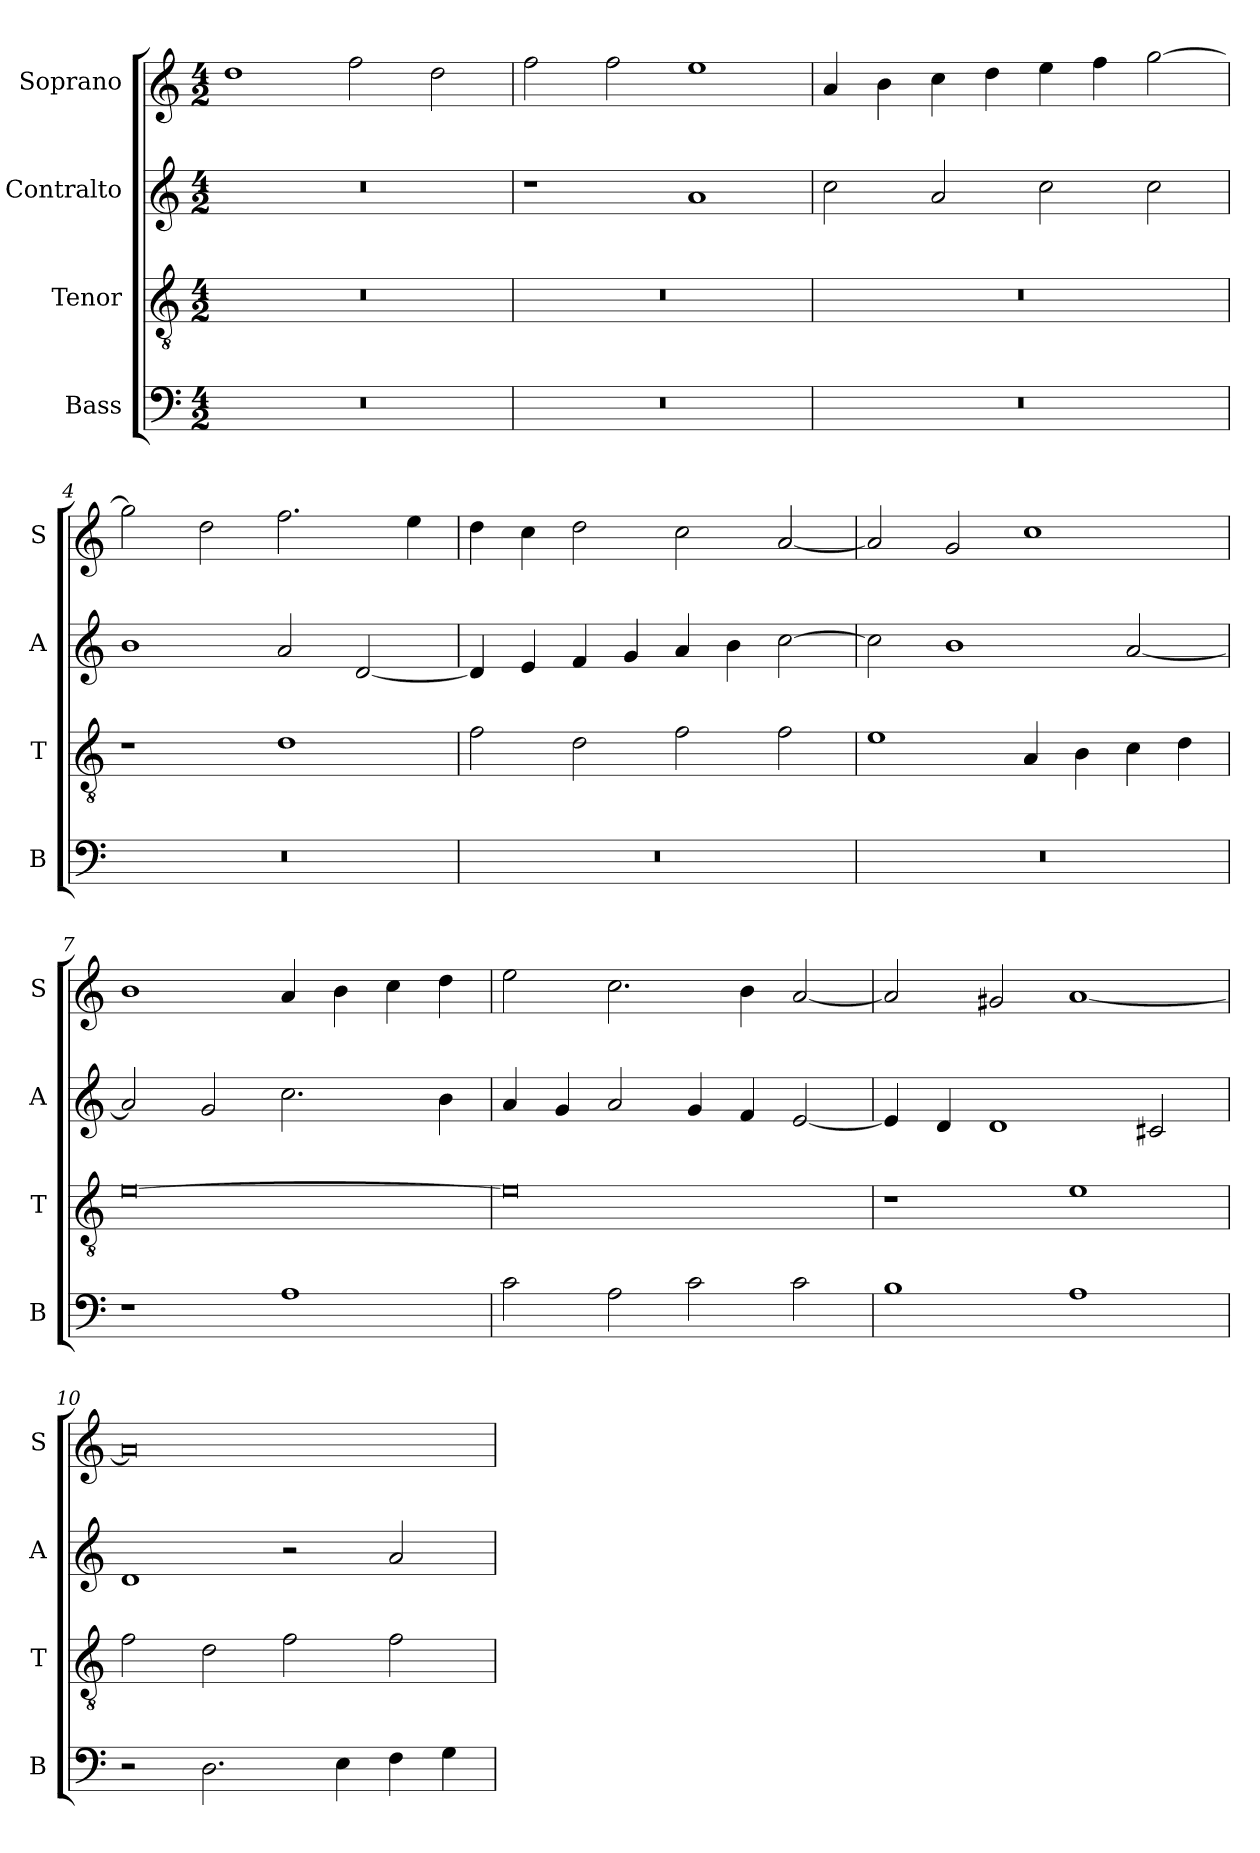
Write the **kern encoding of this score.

**kern	**kern	**kern	**kern
*part4	*part3	*part2	*part1
*staff4	*staff3	*staff2	*staff1
*I"Bass	*I"Tenor	*I"Contralto	*I"Soprano
*I'B	*I'T	*I'A	*I'S
*clefF4	*clefGv2	*clefG2	*clefG2
*k[]	*k[]	*k[]	*k[]
*D:dor	*D:dor	*D:dor	*D:dor
*M4/2	*M4/2	*M4/2	*M4/2
=1	=1	=1	=1
0r	0r	0r	1dd
.	.	.	2ff
.	.	.	2dd
=2	=2	=2	=2
0r	0r	1r	2ff
.	.	.	2ff
.	.	1a	1ee
=3	=3	=3	=3
0r	0r	2cc	4a
.	.	.	4b
.	.	2a	4cc
.	.	.	4dd
.	.	2cc	4ee
.	.	.	4ff
.	.	2cc	[2gg
=4	=4	=4	=4
0r	1r	1b	2gg]
.	.	.	2dd
.	1d	2a	2.ff
.	.	[2d	.
.	.	.	4ee
=5	=5	=5	=5
0r	2f	4d]	4dd
.	.	4e	4cc
.	2d	4f	2dd
.	.	4g	.
.	2f	4a	2cc
.	.	4b	.
.	2f	[2cc	[2a
=6	=6	=6	=6
0r	1e	2cc]	2a]
.	.	1b	2g
.	4A	.	1cc
.	4B	.	.
.	4c	[2a	.
.	4d	.	.
=7	=7	=7	=7
1r	[0e	2a]	1b
.	.	2g	.
1A	.	2.cc	4a
.	.	.	4b
.	.	.	4cc
.	.	4b	4dd
=8	=8	=8	=8
2c	0e]	4a	2ee
.	.	4g	.
2A	.	2a	2.cc
2c	.	4g	.
.	.	4f	4b
2c	.	[2e	[2a
=9	=9	=9	=9
1B	1r	4e]	2a]
.	.	4d	.
.	.	1d	2g#X
1A	1e	.	[1a
.	.	2c#X	.
=10	=10	=10	=10
2r	2f	1d	0a]
2.D	2d	.	.
.	2f	2r	.
4E	.	.	.
4F	2f	2a	.
4G	.	.	.
=	=	=	=
*-	*-	*-	*-
